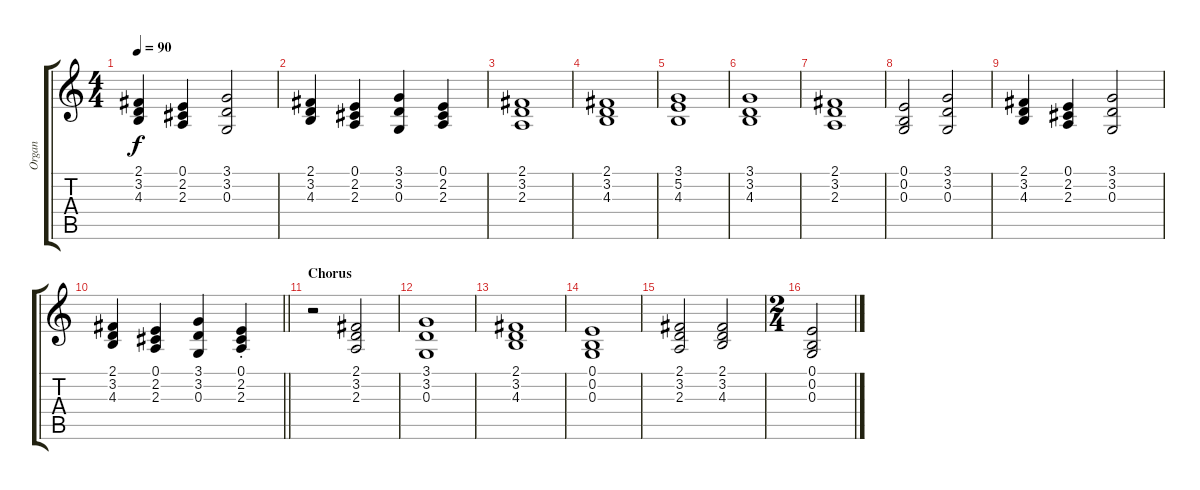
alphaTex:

\track ("Organ" "Organ") {instrument drawbarorgan}
\staff {score tabs}
\tuning (E4 B3 G3 D3 A2 E2) {hide}
\ts (4 4)
\tempo 90
\clef g2
\ks c
(2.1 3.2 4.3).4{dy f} (0.1 2.2 2.3).4 (3.1 3.2 0.3).2 |
(2.1 3.2 4.3).4 (0.1 2.2 2.3).4 (3.1 3.2 0.3).4 (0.1 2.2 2.3).4 |
(2.1 3.2 2.3).1 |
(2.1 3.2 4.3).1 |
(3.1 5.2 4.3).1 |
(3.1 3.2 4.3).1 |
(2.1 3.2 2.3).1 |
(0.1 0.2 0.3).2 (3.1 3.2 0.3).2 |
(2.1 3.2 4.3).4 (0.1 2.2 2.3).4 (3.1 3.2 0.3).2 |
\barLineRight lightlight
(2.1 3.2 4.3).4 (0.1 2.2 2.3).4 (3.1 3.2 0.3).4 (0.1{st} 2.2{st} 2.3{st}).4 |
\section ("" "Chorus")
r.2{volume 2} (2.1 3.2 2.3).2{volume 5} |
(3.1 3.2 0.3).1 |
(2.1 3.2 4.3).1 |
(0.1 0.2 0.3).1 |
(2.1 3.2 2.3).2 (2.1 3.2 4.3).2 |
\ts (2 4)
(0.1 0.2 0.3).2
